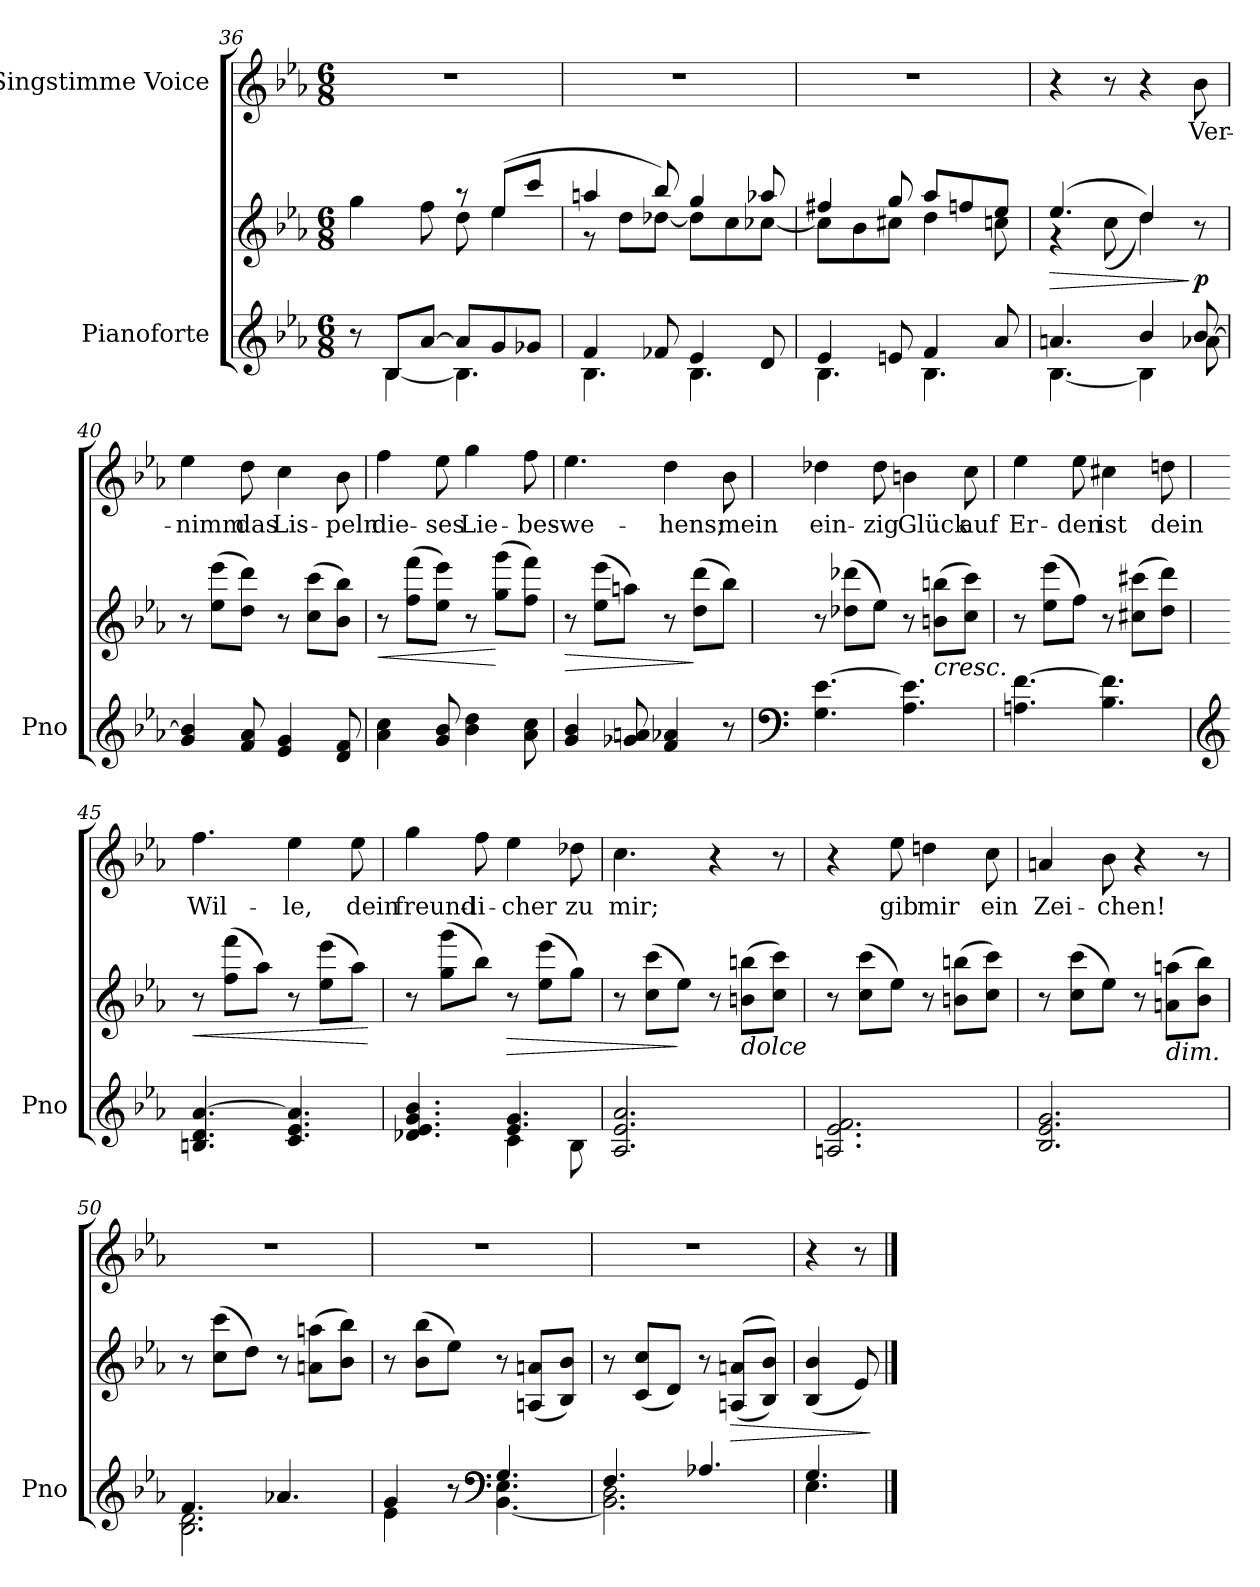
**kern	**kern	**dynam	**kern	**text
*part2	*part2	*part2	*part1	*part1
*staff3	*staff2	*staff2/3	*staff1	*staff1
*I"Pianoforte	*	*	*I"Singstimme Voice	*
*I'Pno	*	*	*	*
*clefG2	*clefG2	*	*clefG2	*
*k[b-e-a-]	*k[b-e-a-]	*	*k[b-e-a-]	*
*M6/8	*M6/8	*	*M6/8	*
=36	=36	=36	=36	=36
*^	*^	*	*	*
8r	8ryy	4ryy	4gg\	.	2.r	.
8B-/L	[4B-\	.	.	.	.	.
[8a-/J	.	8ryy	8ff\	.	.	.
8a-/L]	4.B-\]	8r	8dd\	.	.	.
8g/	.	(8ee-/L	4ee-\	.	.	.
8g-X/J	.	8ccc/J	.	.	.	.
=37	=37	=37	=37	=37	=37	=37
4f/	4.B-\	4aan/	8r	.	2.r	.
.	.	.	8dd\L	.	.	.
8f-X/	.	8bb-/)	[8dd-X\J	.	.	.
4e-/	4.B-\	4gg/	8dd-\L]	.	.	.
.	.	.	8cc\	.	.	.
8d/	.	8aa-X/	[8cc-X\J	.	.	.
=38	=38	=38	=38	=38	=38	=38
4e-/	4.B-\	4ff#X/	8cc-\L]	.	2.r	.
.	.	.	8b-\	.	.	.
8en/	.	8gg/	8cc#X\J	.	.	.
4f/	4.B-\	8aa-/L	4dd\	.	.	.
.	.	8ffn/	.	.	.	.
8a-/	.	8ee-/J	8ccn\	.	.	.
=39	=39	=39	=39	=39	=39	=39
!	!	!	!	!LO:HP:b	!	!
4.an/	[4.B-\	(4.ee-/	4r	>	4r	.
.	.	.	(8cc\	.	8r	.
4b-/	4B-\]	4dd/)	4dd\)	.	4r	.
!	!	!	!	!LO:DY:n=1:b	!	!LO:LY:b
[>8b-/	8a-X\	8r	8ryy	] p	8b-\	Ver-
!!LO:LB:g=z
=40	=40	=40	=40	=40	=40	=40
!	!	!LO:TX:b:i:t=dolce	!	!	!	!
!	!	!	!	!	!	!LO:LY:b
*v	*v	*	*	*	*	*
*	*v	*v	*	*	*
4g/ 4b-/]	8r	.	4ee-\	-nimm
.	(8ee-\ 8eee-\L	.	.	.
!	!	!	!	!LO:LY:b
8f/ 8a-/	8dd\ 8ddd\J)	.	8dd\	das
!	!	!	!	!LO:LY:b
4e-/ 4g/	8r	.	4cc\	Lis-
.	(8cc\ 8ccc\L	.	.	.
!	!	!	!	!LO:LY:b
8d/ 8f/	8b-\ 8bb-\J)	.	8b-\	-peln
=41	=41	=41	=41	=41
!	!	!LO:HP:b	!	!LO:LY:b
4a-\ 4cc\	8r	<	4ff\	die-
.	(8ff\ 8fff\L	.	.	.
!	!	!	!	!LO:LY:b
8g/ 8b-/	8ee-\ 8eee-\J)	.	8ee-\	-ses
!	!	!	!	!LO:LY:b
4b-\ 4dd\	8r	.	4gg\	Lie-
.	(8gg\ 8ggg\L	[	.	.
!	!	!	!	!LO:LY:b
8a-\ 8cc\	8ff\ 8fff\J)	.	8ff\	-bes-
=42	=42	=42	=42	=42
!	!	!LO:HP:b	!	!LO:LY:b
4g/ 4b-/	8r	>	4.ee-\	-we-
.	(8ee-\ 8eee-\L	.	.	.
8g-X/ 8an/	8aan\J)	.	.	.
!	!	!	!	!LO:LY:b
4f/ 4a-X/	8r	.	4dd\	-hens;
.	(8dd\ 8ddd\L	]	.	.
!	!	!	!	!LO:LY:b
8r	8bb-\J)	.	8b-\	mein
=43	=43	=43	=43	=43
*clefF4	*	*	*	*
!	!	!	!	!LO:LY:b
4.G\ [4.e-\	8r	.	4dd-X\	ein-
.	(8dd-X\ 8ddd-X\L	.	.	.
!	!	!	!	!LO:LY:b
.	8ee-\J)	.	8dd-\	-zig
!	!	!	!	!LO:LY:b
4.A-\ 4.e-\]	8r	.	4bn\	Glück
!	!LO:TX:b:i:t=cresc.	!	!	!
.	(8bn\ 8bbn\L	.	.	.
!	!	!	!	!LO:LY:b
.	8cc\ 8ccc\J)	.	8cc\	auf
!!LO:LB:g=z
=44	=44	=44	=44	=44
!	!	!	!	!LO:LY:b
4.An\ [4.f\	8r	.	4ee-\	Er-
.	(8ee-\ 8eee-\L	.	.	.
!	!	!	!	!LO:LY:b
.	8ff\J)	.	8ee-\	-den
!	!	!	!	!LO:LY:b
4.B-\ 4.f\]	8r	.	4cc#X\	ist
.	(8cc#X\ 8ccc#X\L	.	.	.
!	!	!	!	!LO:LY:b
.	8dd\ 8ddd\J)	.	8ddn\	dein
=45	=45	=45	=45	=45
*clefG2	*	*	*	*
!	!	!LO:HP:b	!	!LO:LY:b
4.Bn/ 4.d/ [4.a-/	8r	<	4.ff\	Wil-
.	(8ff\ 8fff\L	.	.	.
.	8aa-\J)	.	.	.
!	!	!	!	!LO:LY:b
4.c/ 4.e-/ 4.a-/]	8r	.	4ee-\	-le,
.	(8ee-\ 8eee-\L	.	.	.
!	!	!	!	!LO:LY:b
.	8aa-\J)	.	8ee-\	dein
.	.	[	.	.
=46	=46	=46	=46	=46
*^	*	*	*	*
!	!	!	!	!	!LO:LY:b
4.d-X/ 4.e-/ 4.g/ 4.b-/	4.ryy	8r	.	4gg\	freund-
.	.	(8gg\ 8ggg\L	.	.	.
!	!	!	!	!	!LO:LY:b
.	.	8bb-\J)	.	8ff\	-li-
!	!	!	!LO:HP:b	!	!LO:LY:b
4.e-/ 4.g/	4c\	8r	>	4ee-\	-cher
.	.	(8ee-\ 8eee-\L	.	.	.
!	!	!	!	!	!LO:LY:b
.	8B-\	8gg\J)	.	8dd-X\	zu
=47	=47	=47	=47	=47	=47
!	!	!	!	!	!LO:LY:b
*v	*v	*	*	*	*
2.A-/ 2.e-/ 2.a-/	8r	.	4.cc\	mir;
.	(8cc\ 8ccc\L	.	.	.
.	8ee-\J)	]	.	.
.	8r	.	4r	.
!	!LO:TX:b:i:t=dolce	!	!	!
.	(8bn\ 8bbn\L	.	.	.
.	8cc\ 8ccc\J)	.	8r	.
=48	=48	=48	=48	=48
2.An/ 2.e-/ 2.f/	8r	.	4r	.
.	(8cc\ 8ccc\L	.	.	.
!	!	!	!	!LO:LY:b
.	8ee-\J)	.	8ee-\	gib
!	!	!	!	!LO:LY:b
.	8r	.	4ddn\	mir
.	(8bn\ 8bbn\L	.	.	.
!	!	!	!	!LO:LY:b
.	8cc\ 8ccc\J)	.	8cc\	ein
!!LO:LB:g=z
=49	=49	=49	=49	=49
!	!	!	!	!LO:LY:b
2.B-/ 2.e-/ 2.g/	8r	.	4an/	Zei-
.	(8cc\ 8ccc\L	.	.	.
!	!	!	!	!LO:LY:b
.	8ee-\J)	.	8b-\	-chen!
.	8r	.	4r	.
!	!LO:TX:b:i:t=dim.	!	!	!
.	(8an\ 8aan\L	.	.	.
.	8b-\ 8bb-\J)	.	8r	.
=50	=50	=50	=50	=50
*^	*	*	*	*
4.f/	2.B-\ 2.d\	8r	.	2.r	.
.	.	(8cc\ 8ccc\L	.	.	.
.	.	8dd\J)	.	.	.
4.a-X/	.	8r	.	.	.
.	.	(8an\ 8aan\L	.	.	.
.	.	8b-\ 8bb-\J)	.	.	.
=51	=51	=51	=51	=51	=51
4g/	4e-\	8r	.	2.r	.
.	.	(8b-\ 8bb-\L	.	.	.
8r	8ryy	8ee-\J)	.	.	.
*clefF4	*	*	*	*	*
4.G/	[4.BB-\ 4.E-\	8r	.	.	.
.	.	(8An/ 8an/L	.	.	.
.	.	8B-/ 8b-/J)	.	.	.
=52	=52	=52	=52	=52	=52
4.F/	2.BB-\] 2.D\	8r	.	2.r	.
.	.	(8c/ 8cc/L	.	.	.
.	.	8d/J)	.	.	.
4.A-X/	.	8r	.	.	.
!	!	!	!LO:HP:b	!	!
.	.	((8An/ 8an/L	>	.	.
.	.	8B-/ 8b-/J))	.	.	.
=53	=53	=53	=53	=53	=53
4.G/	4.E-\	(4B-/ 4b-/	.	4r	.
.	.	8e-/)	.	8r	.
*v	*v	*	*	*	*
.	.	]	.	.
==	==	==	==	==
*-	*-	*-	*-	*-
